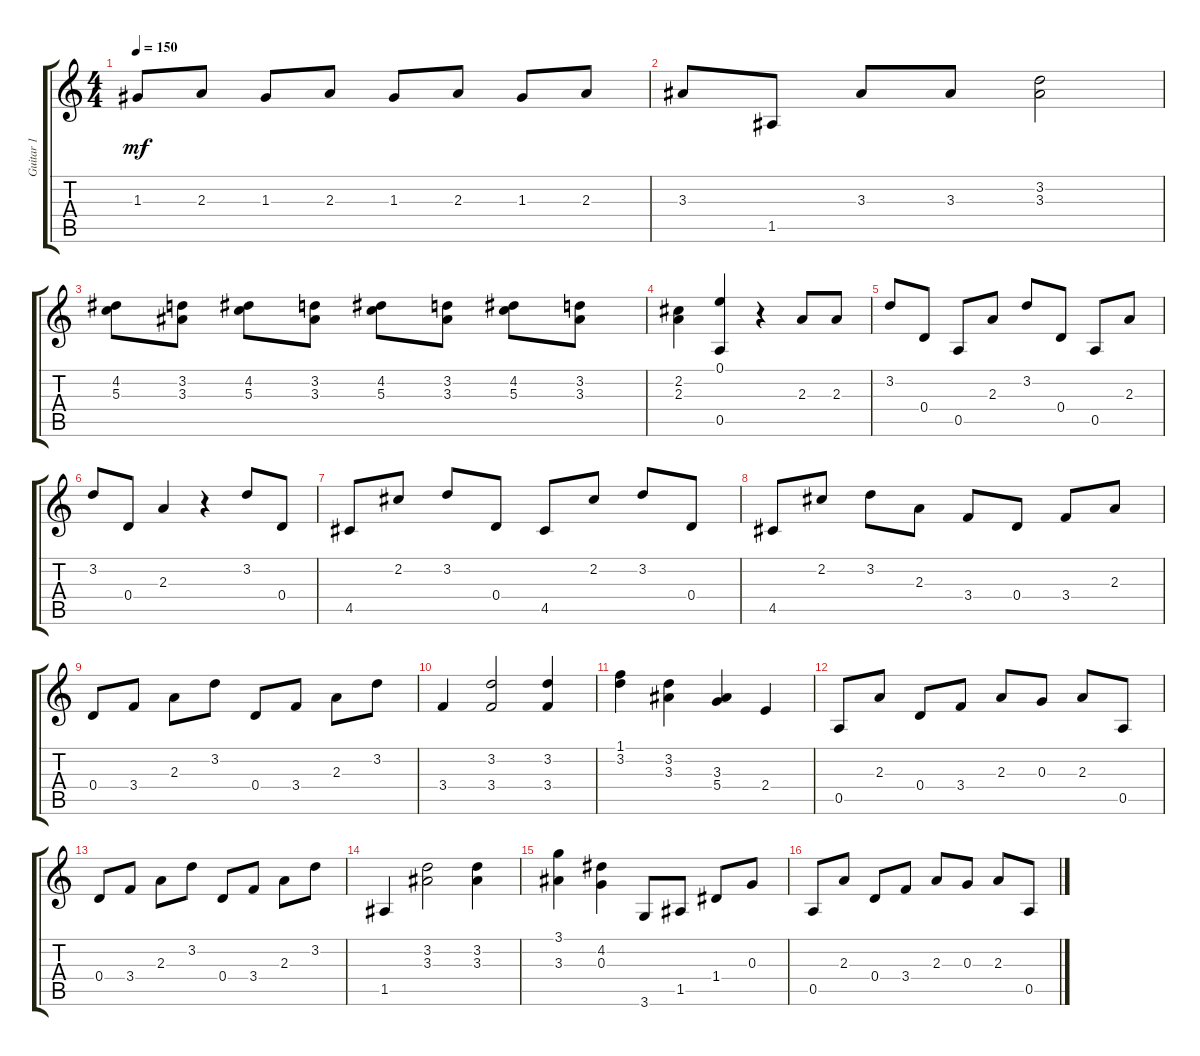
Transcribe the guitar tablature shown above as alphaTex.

\track ("Guitar 1" "Guitar 1") {instrument acousticguitarnylon}
\staff {score tabs}
\tuning (E4 B3 G3 D3 A2 E2) {hide}
\ts (4 4)
\tempo 150
\clef g2
\ks c
1.3.8{dy mf} 2.3.8 1.3.8 2.3.8 1.3.8 2.3.8 1.3.8 2.3.8 |
3.3.8 1.5.8 3.3.8 3.3.8 (3.2 3.3).2 |
(4.2 5.3).8 (3.2 3.3).8 (4.2 5.3).8 (3.2 3.3).8 (4.2 5.3).8 (3.2 3.3).8 (4.2 5.3).8 (3.2 3.3).8 |
(2.2 2.3).4 (0.1 0.5).4 r.4 2.3.8 2.3.8 |
3.2.8 0.4.8 0.5.8 2.3.8 3.2.8 0.4.8 0.5.8 2.3.8 |
3.2.8 0.4.8 2.3.4 r.4 3.2.8 0.4.8 |
4.5.8 2.2.8 3.2.8 0.4.8 4.5.8 2.2.8 3.2.8 0.4.8 |
4.5.8 2.2.8 3.2.8 2.3.8 3.4.8 0.4.8 3.4.8 2.3.8 |
0.4.8 3.4.8 2.3.8 3.2.8 0.4.8 3.4.8 2.3.8 3.2.8 |
3.4.4 (3.2 3.4).2 (3.2 3.4).4 |
(1.1 3.2).4 (3.2 3.3).4 (3.3 5.4).4 2.4.4 |
0.5.8 2.3.8 0.4.8 3.4.8 2.3.8 0.3.8 2.3.8 0.5.8 |
0.4.8 3.4.8 2.3.8 3.2.8 0.4.8 3.4.8 2.3.8 3.2.8 |
1.5.4 (3.2 3.3).2 (3.2 3.3).4 |
(3.1 3.3).4 (4.2 0.3).4 3.6.8 1.5.8 1.4.8 0.3.8 |
0.5.8 2.3.8 0.4.8 3.4.8 2.3.8 0.3.8 2.3.8 0.5.8
